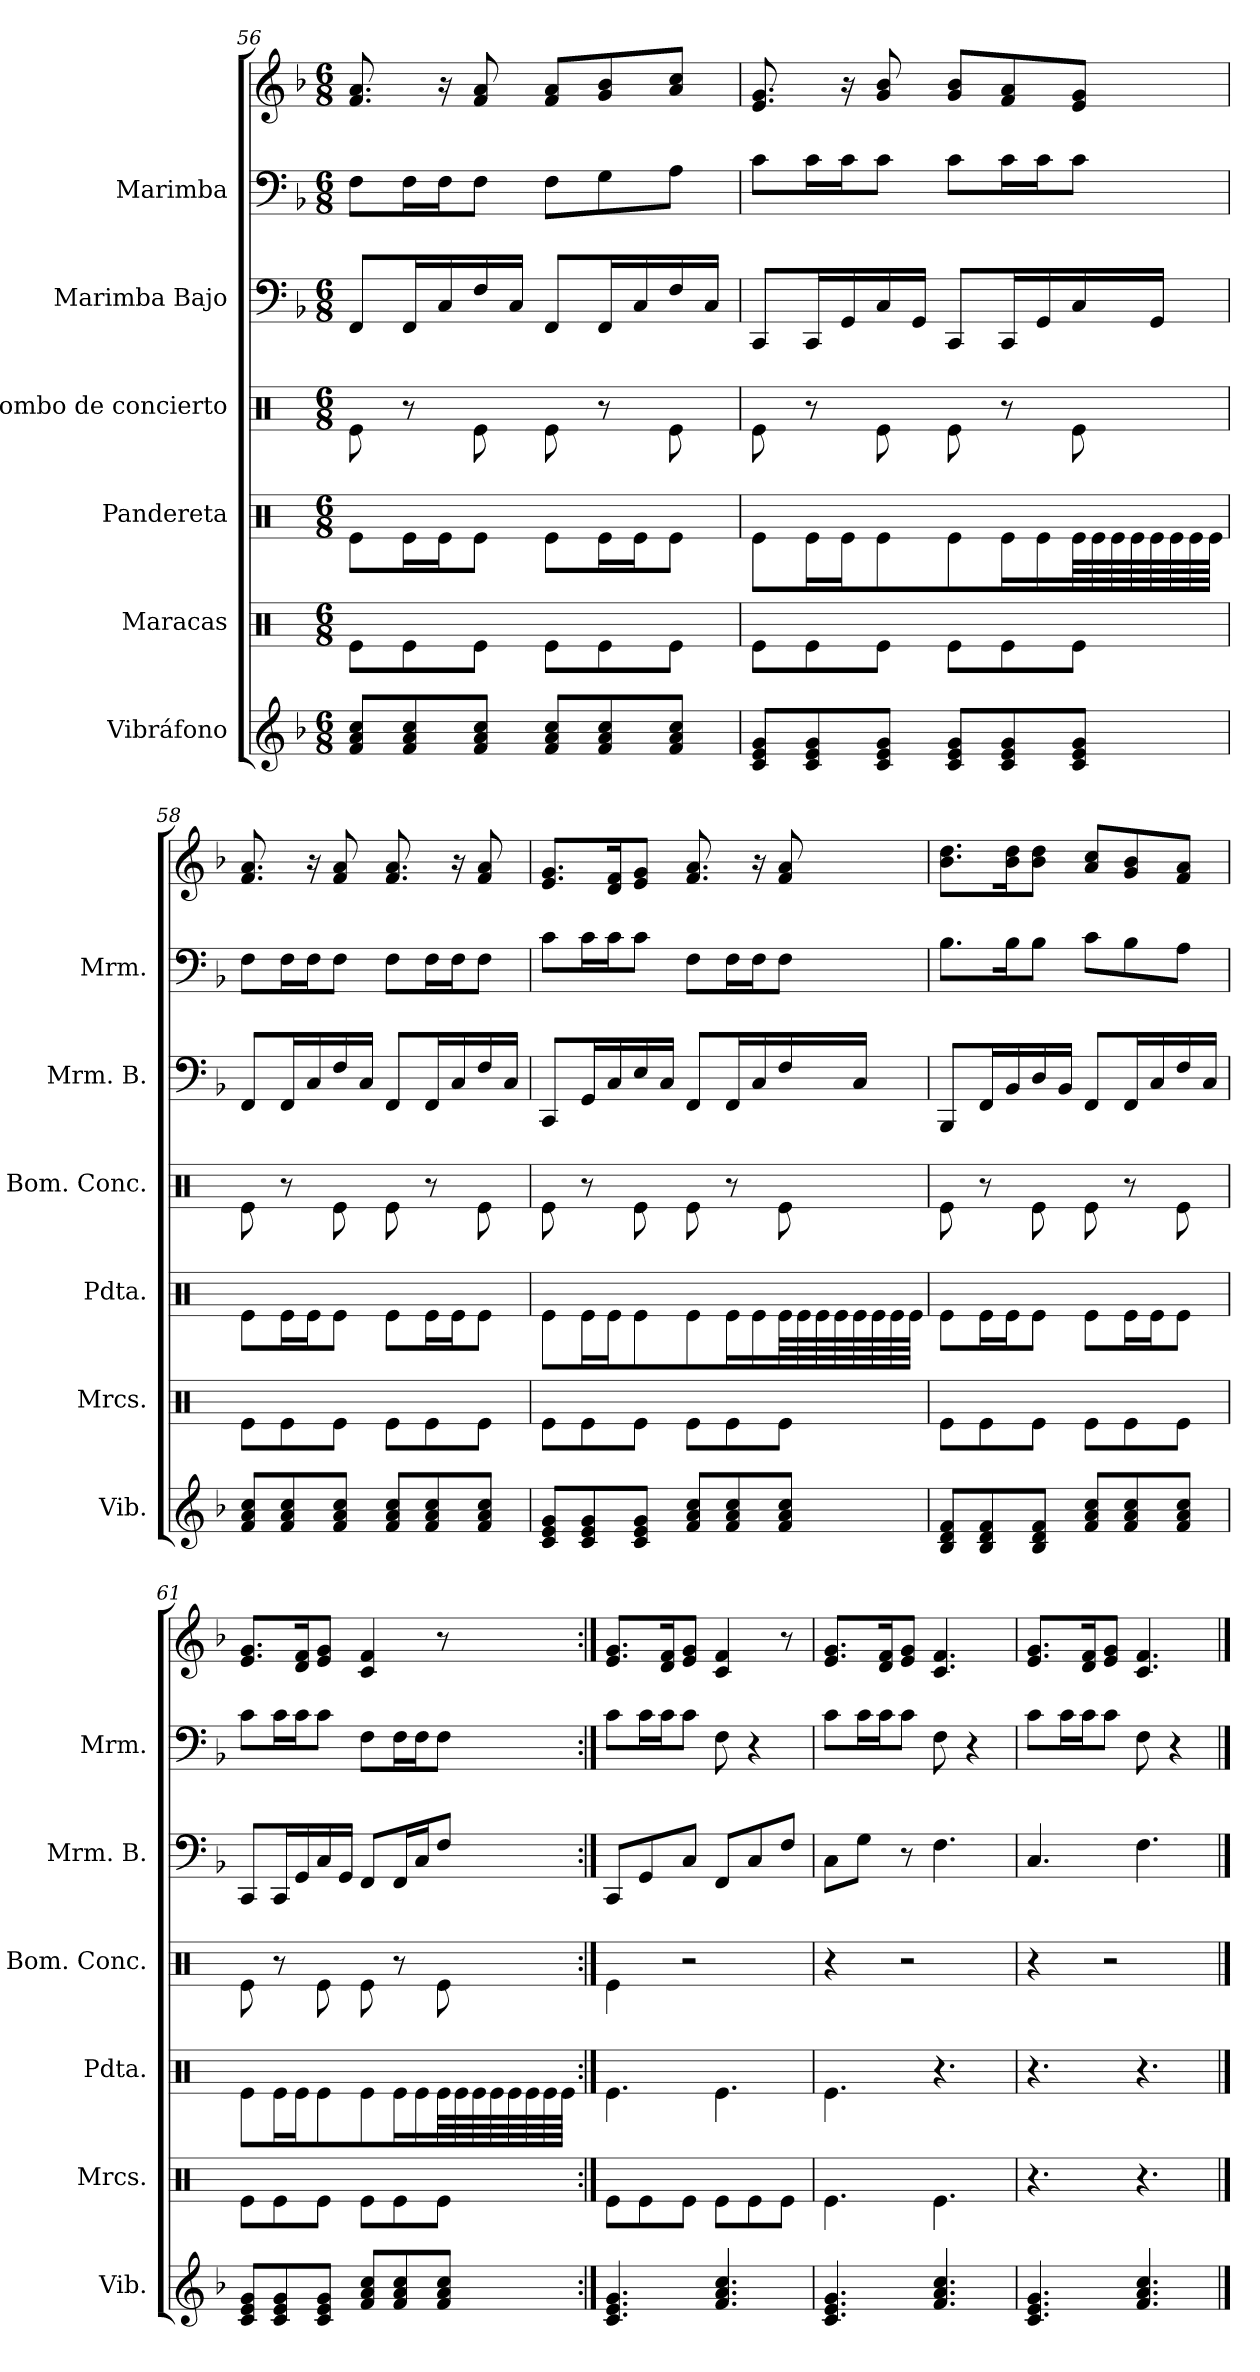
**kern	**kern	**kern	**kern	**kern	**kern	**kern
*part6	*part5	*part4	*part3	*part2	*part1	*part1
*staff7	*staff6	*staff5	*staff4	*staff3	*staff2	*staff1
*I"Vibráfono	*I"Maracas	*I"Pandereta	*I"Bombo de concierto	*I"Marimba Bajo	*I"Marimba	*
*I'Vib.	*I'Mrcs.	*I'Pdta.	*I'Bom. Conc.	*I'Mrm. B.	*I'Mrm.	*
*clefG2	*clefX	*clefX	*clefX	*clefF4	*clefF4	*clefG2
*k[b-]	*k[]	*k[]	*k[]	*k[b-]	*k[b-]	*k[b-]
*M6/8	*M6/8	*M6/8	*M6/8	*M6/8	*M6/8	*M6/8
=56	=56	=56	=56	=56	=56	=56
8f/ 8a/ 8cc/L	8Re\L	8Re\L	8Re\	8FF/L	8F\L	8.f/ 8.a/
8f/ 8a/ 8cc/	8Re\	16Re\L	8r	16FF/L	16F\L	.
.	.	16Re\J	.	16C/	16F\J	16r
8f/ 8a/ 8cc/J	8Re\J	8Re\J	8Re\	16F/	8F\J	8f/ 8a/
.	.	.	.	16C/JJ	.	.
8f/ 8a/ 8cc/L	8Re\L	8Re\L	8Re\	8FF/L	8F\L	8f/ 8a/L
8f/ 8a/ 8cc/	8Re\	16Re\L	8r	16FF/L	8G\	8g/ 8b-/
.	.	16Re\J	.	16C/	.	.
8f/ 8a/ 8cc/J	8Re\J	8Re\J	8Re\	16F/	8A\J	8a/ 8cc/J
.	.	.	.	16C/JJ	.	.
=57	=57	=57	=57	=57	=57	=57
8c/ 8e/ 8g/L	8Re\L	8Re\L	8Re\	8CC/L	8c\L	8.e/ 8.g/
8c/ 8e/ 8g/	8Re\	16Re\L	8r	16CC/L	16c\L	.
.	.	16Re\J	.	16GG/	16c\J	16r
8c/ 8e/ 8g/J	8Re\J	8Re\J	8Re\	16C/	8c\J	8g/ 8b-/
.	.	.	.	16GG/JJ	.	.
8c/ 8e/ 8g/L	8Re\L	8Re\L	8Re\	8CC/L	8c\L	8g/ 8b-/L
8c/ 8e/ 8g/	8Re\	16Re\L	8r	16CC/L	16c\L	8f/ 8a/
.	.	16Re\J	.	16GG/	16c\J	.
*	*	*tremolo	*	*	*	*
8c/ 8e/ 8g/J	8Re\J	64Re\	8Re\	16C/	8c\J	8e/ 8g/J
.	.	64Re\	.	.	.	.
.	.	64Re\	.	.	.	.
.	.	64Re\	.	.	.	.
.	.	64Re\	.	16GG/JJ	.	.
.	.	64Re\	.	.	.	.
.	.	64Re\	.	.	.	.
.	.	64Re\JJJJ	.	.	.	.
*	*	*Xtremolo	*	*	*	*
!!LO:PB:g=z
=58	=58	=58	=58	=58	=58	=58
8f/ 8a/ 8cc/L	8Re\L	8Re\L	8Re\	8FF/L	8F\L	8.f/ 8.a/
8f/ 8a/ 8cc/	8Re\	16Re\L	8r	16FF/L	16F\L	.
.	.	16Re\J	.	16C/	16F\J	16r
8f/ 8a/ 8cc/J	8Re\J	8Re\J	8Re\	16F/	8F\J	8f/ 8a/
.	.	.	.	16C/JJ	.	.
8f/ 8a/ 8cc/L	8Re\L	8Re\L	8Re\	8FF/L	8F\L	8.f/ 8.a/
8f/ 8a/ 8cc/	8Re\	16Re\L	8r	16FF/L	16F\L	.
.	.	16Re\J	.	16C/	16F\J	16r
8f/ 8a/ 8cc/J	8Re\J	8Re\J	8Re\	16F/	8F\J	8f/ 8a/
.	.	.	.	16C/JJ	.	.
=59	=59	=59	=59	=59	=59	=59
8c/ 8e/ 8g/L	8Re\L	8Re\L	8Re\	8CC/L	8c\L	8.e/ 8.g/L
8c/ 8e/ 8g/	8Re\	16Re\L	8r	16GG/L	16c\L	.
.	.	16Re\J	.	16C/	16c\J	16d/ 16f/K
8c/ 8e/ 8g/J	8Re\J	8Re\J	8Re\	16E/	8c\J	8e/ 8g/J
.	.	.	.	16C/JJ	.	.
8f/ 8a/ 8cc/L	8Re\L	8Re\L	8Re\	8FF/L	8F\L	8.f/ 8.a/
8f/ 8a/ 8cc/	8Re\	16Re\L	8r	16FF/L	16F\L	.
.	.	16Re\J	.	16C/	16F\J	16r
*	*	*tremolo	*	*	*	*
8f/ 8a/ 8cc/J	8Re\J	64Re\	8Re\	16F/	8F\J	8f/ 8a/
.	.	64Re\	.	.	.	.
.	.	64Re\	.	.	.	.
.	.	64Re\	.	.	.	.
.	.	64Re\	.	16C/JJ	.	.
.	.	64Re\	.	.	.	.
.	.	64Re\	.	.	.	.
.	.	64Re\JJJJ	.	.	.	.
*	*	*Xtremolo	*	*	*	*
=60	=60	=60	=60	=60	=60	=60
8B-/ 8d/ 8f/L	8Re\L	8Re\L	8Re\	8BBB-/L	8.B-\L	8.b-\ 8.dd\L
8B-/ 8d/ 8f/	8Re\	16Re\L	8r	16FF/L	.	.
.	.	16Re\J	.	16BB-/	16B-\K	16b-\ 16dd\K
8B-/ 8d/ 8f/J	8Re\J	8Re\J	8Re\	16D/	8B-\J	8b-\ 8dd\J
.	.	.	.	16BB-/JJ	.	.
8f/ 8a/ 8cc/L	8Re\L	8Re\L	8Re\	8FF/L	8c\L	8a/ 8cc/L
8f/ 8a/ 8cc/	8Re\	16Re\L	8r	16FF/L	8B-\	8g/ 8b-/
.	.	16Re\J	.	16C/	.	.
8f/ 8a/ 8cc/J	8Re\J	8Re\J	8Re\	16F/	8A\J	8f/ 8a/J
.	.	.	.	16C/JJ	.	.
!!LO:LB:g=z
=61	=61	=61	=61	=61	=61	=61
8c/ 8e/ 8g/L	8Re\L	8Re\L	8Re\	8CC/L	8c\L	8.e/ 8.g/L
8c/ 8e/ 8g/	8Re\	16Re\L	8r	16CC/L	16c\L	.
.	.	16Re\J	.	16GG/	16c\J	16d/ 16f/K
8c/ 8e/ 8g/J	8Re\J	8Re\J	8Re\	16C/	8c\J	8e/ 8g/J
.	.	.	.	16GG/JJ	.	.
8f/ 8a/ 8cc/L	8Re\L	8Re\L	8Re\	8FF/L	8F\L	4c/ 4f/
8f/ 8a/ 8cc/	8Re\	16Re\L	8r	16FF/L	16F\L	.
.	.	16Re\J	.	16C/J	16F\J	.
*	*	*tremolo	*	*	*	*
8f/ 8a/ 8cc/J	8Re\J	64Re\	8Re\	8F/J	8F\J	8r
.	.	64Re\	.	.	.	.
.	.	64Re\	.	.	.	.
.	.	64Re\	.	.	.	.
.	.	64Re\	.	.	.	.
.	.	64Re\	.	.	.	.
.	.	64Re\	.	.	.	.
.	.	64Re\JJJJ	.	.	.	.
*	*	*Xtremolo	*	*	*	*
=62:|!	=62:|!	=62:|!	=62:|!	=62:|!	=62:|!	=62:|!
4.c/ 4.e/ 4.g/	8Re\L	4.Re\	4Re\	8CC/L	8c\L	8.e/ 8.g/L
.	8Re\	.	.	8GG/	16c\L	.
.	.	.	.	.	16c\J	16d/ 16f/K
.	8Re\J	.	2r	8C/J	8c\J	8e/ 8g/J
4.f/ 4.a/ 4.cc/	8Re\L	4.Re\	.	8FF/L	8F\	4c/ 4f/
.	8Re\	.	.	8C/	4r	.
.	8Re\J	.	.	8F/J	.	8r
=63	=63	=63	=63	=63	=63	=63
4.c/ 4.e/ 4.g/	4.Re\	4.Re\	4r	8C\L	8c\L	8.e/ 8.g/L
.	.	.	.	8G\J	16c\L	.
.	.	.	.	.	16c\J	16d/ 16f/K
.	.	.	2r	8r	8c\J	8e/ 8g/J
4.f/ 4.a/ 4.cc/	4.Re\	4.r	.	4.F\	8F\	4.c/ 4.f/
.	.	.	.	.	4r	.
=64	=64	=64	=64	=64	=64	=64
4.c/ 4.e/ 4.g/	4.r	4.r	4r	4.C/	8c\L	8.e/ 8.g/L
.	.	.	.	.	16c\L	.
.	.	.	.	.	16c\J	16d/ 16f/K
.	.	.	2r	.	8c\J	8e/ 8g/J
4.f/ 4.a/ 4.cc/	4.r	4.r	.	4.F\	8F\	4.c/ 4.f/
.	.	.	.	.	4r	.
==	==	==	==	==	==	==
*-	*-	*-	*-	*-	*-	*-
